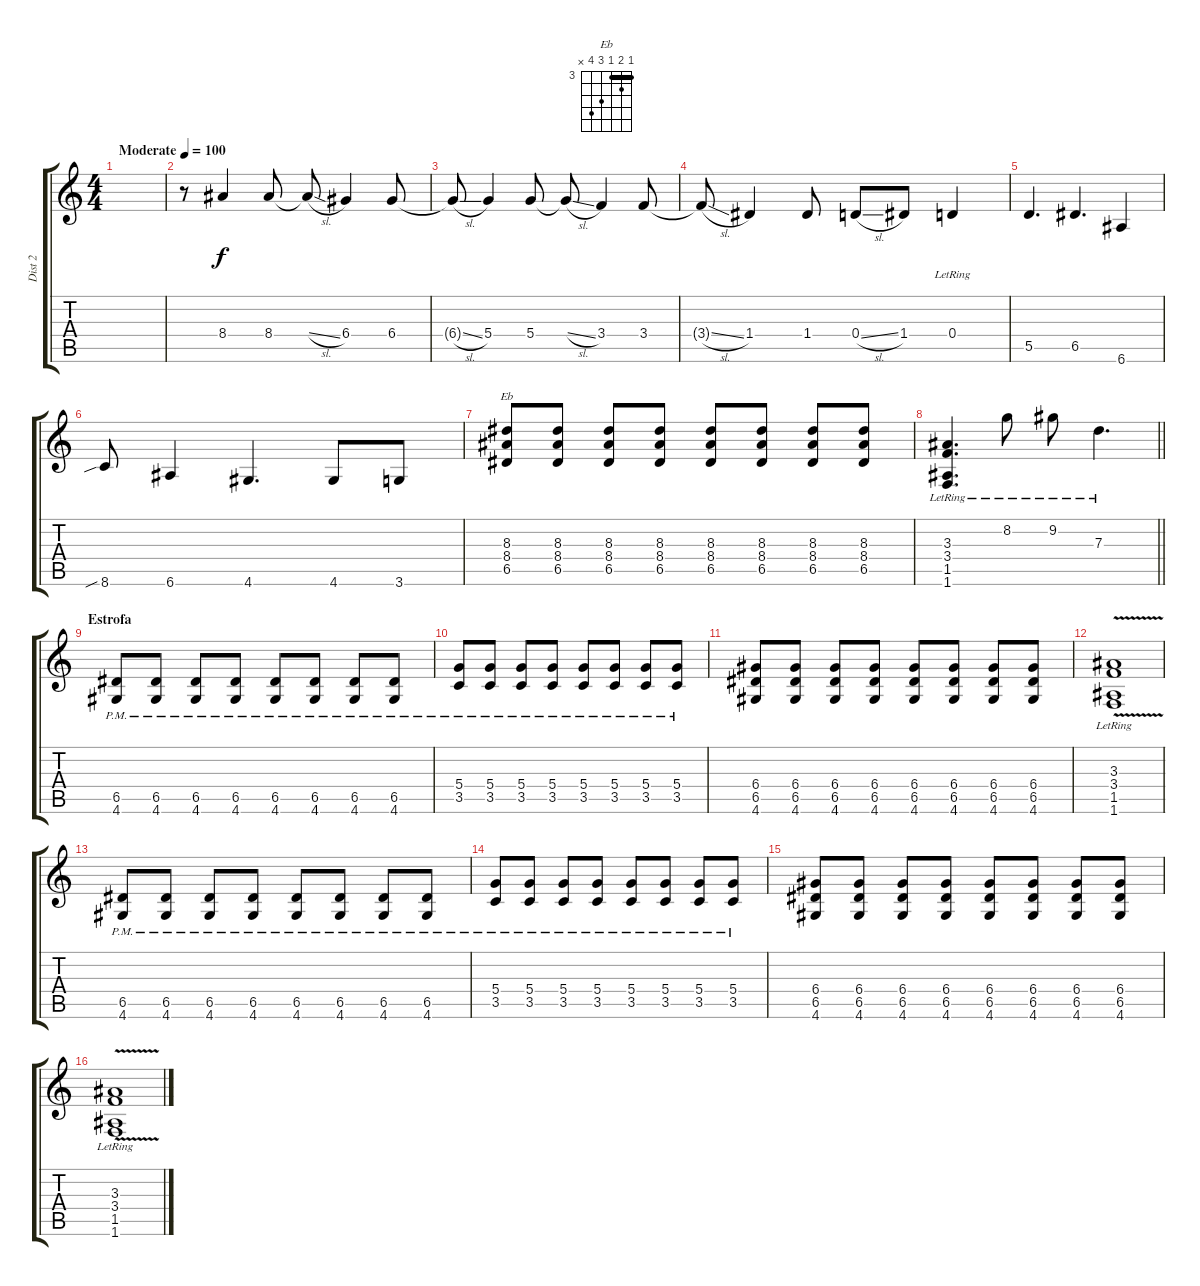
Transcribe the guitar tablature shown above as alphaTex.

\track ("Dist 2" "Dist 2") {instrument overdrivenguitar}
\staff {score tabs}
\tuning (E4 B3 G3 D3 A2 E2) {hide}
\chord ("Eb" 3 4 3 5 6 x) {firstfret 3 barre 3}
\ts (4 4)
\tempo (100 "Moderate")
\clef g2
\ks c
|
r.8 8.4.4 8.4.8 8.4{sl t}.8 6.4.4 6.4.8 |
6.4{sl t}.8 5.4.4 5.4.8 5.4{sl t}.8 3.4.4 3.4.8 |
3.4{sl t}.8 1.4.4 1.4.8 0.4{sl}.8 1.4.8 0.4{lr}.4 |
5.5.4{d} 6.5.4{d} 6.6.4 |
8.6{sib}.8 6.6.4 4.6.4{d} 4.6.8 3.6.8 |
(8.3 8.4 6.5).8{ch "Eb"} (8.3 8.4 6.5).8 (8.3 8.4 6.5).8 (8.3 8.4 6.5).8 (8.3 8.4 6.5).8 (8.3 8.4 6.5).8 (8.3 8.4 6.5).8 (8.3 8.4 6.5).8 |
\barLineRight lightlight
(3.3{lr} 3.4{lr} 1.5{lr} 1.6{lr}).4{d} 8.2{lr}.8 9.2{lr}.8 7.3{lr}.4{d} |
\section ("" "Estrofa")
(6.5{pm} 4.6{pm}).8 (6.5{pm} 4.6{pm}).8 (6.5{pm} 4.6{pm}).8 (6.5{pm} 4.6{pm}).8 (6.5{pm} 4.6{pm}).8 (6.5{pm} 4.6{pm}).8 (6.5{pm} 4.6{pm}).8 (6.5{pm} 4.6{pm}).8 |
(5.4{pm} 3.5{pm}).8 (5.4{pm} 3.5{pm}).8 (5.4{pm} 3.5{pm}).8 (5.4{pm} 3.5{pm}).8 (5.4{pm} 3.5{pm}).8 (5.4{pm} 3.5{pm}).8 (5.4{pm} 3.5{pm}).8 (5.4{pm} 3.5{pm}).8 |
(6.4 6.5 4.6).8 (6.4 6.5 4.6).8 (6.4 6.5 4.6).8 (6.4 6.5 4.6).8 (6.4 6.5 4.6).8 (6.4 6.5 4.6).8 (6.4 6.5 4.6).8 (6.4 6.5 4.6).8 |
(3.3 3.4{lr} 1.5{v lr} 1.6{lr}).1 |
(6.5{pm} 4.6{pm}).8 (6.5{pm} 4.6{pm}).8 (6.5{pm} 4.6{pm}).8 (6.5{pm} 4.6{pm}).8 (6.5{pm} 4.6{pm}).8 (6.5{pm} 4.6{pm}).8 (6.5{pm} 4.6{pm}).8 (6.5{pm} 4.6{pm}).8 |
(5.4{pm} 3.5{pm}).8 (5.4{pm} 3.5{pm}).8 (5.4{pm} 3.5{pm}).8 (5.4{pm} 3.5{pm}).8 (5.4{pm} 3.5{pm}).8 (5.4{pm} 3.5{pm}).8 (5.4{pm} 3.5{pm}).8 (5.4{pm} 3.5{pm}).8 |
(6.4 6.5 4.6).8 (6.4 6.5 4.6).8 (6.4 6.5 4.6).8 (6.4 6.5 4.6).8 (6.4 6.5 4.6).8 (6.4 6.5 4.6).8 (6.4 6.5 4.6).8 (6.4 6.5 4.6).8 |
(3.3 3.4{lr} 1.5{v lr} 1.6{lr}).1
